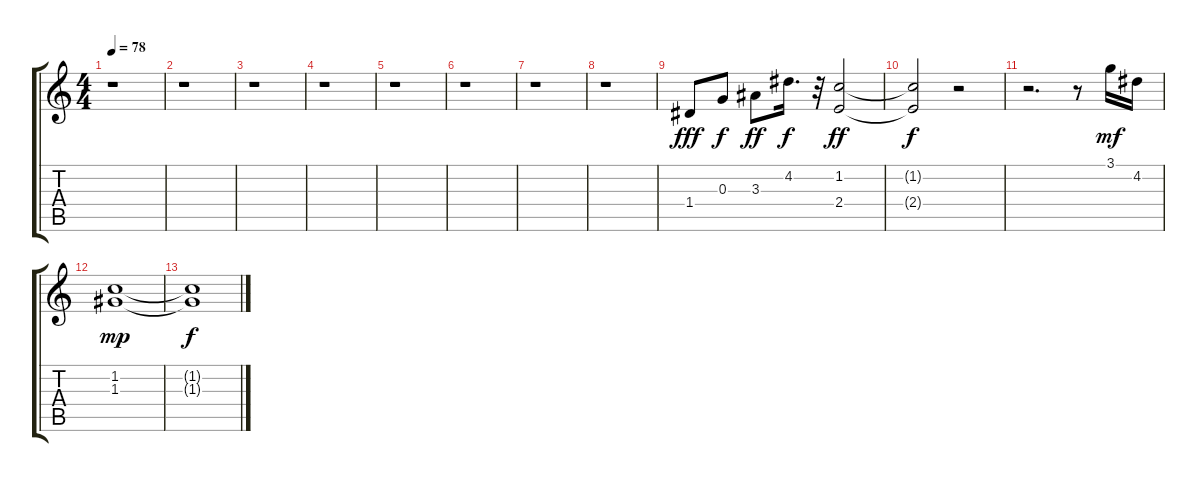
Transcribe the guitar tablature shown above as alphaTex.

\track "" {instrument electricguitarjazz}
\staff {score tabs}
\tuning (E4 B3 G3 D3 A2 E2) {hide}
\ts (4 4)
\tempo 78
\clef g2
\ks c
r.1{dy f} |
r.1 |
r.1 |
r.1 |
r.1 |
r.1 |
r.1 |
r.1 |
1.4.8{dy fff} 0.3.8{dy f} 3.3.8{dy ff} 4.2.16{d dy f} r.32 (1.2 2.4).2{dy ff} |
(1.2{t} 2.4{t}).2{dy f} r.2 |
r.2{d} r.8 3.1.16{dy mf} 4.2.16 |
(1.2 1.3).1{dy mp} |
(1.2{t} 1.3{t}).1{dy f}
